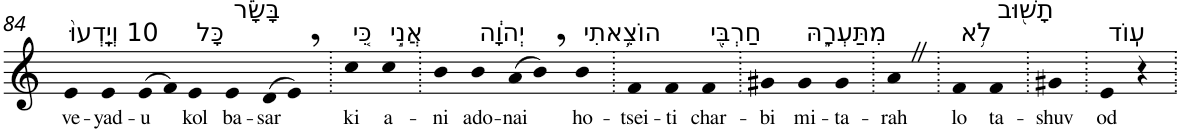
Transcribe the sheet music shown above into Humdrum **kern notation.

**kern	**text
*part1	*part1
*staff1	*staff1
*I"Piano	*
*I'Pno	*
!!LO:PB:g=z
*clefG2	*
*k[]	*
=84	=84
!LO:TX:a:t=10 וְיָֽדְעוּ֙	!
!	!LO:LY:b
4e	ve-
!	!LO:LY:b
4e	-yad-
!	!LO:LY:b
(>8e	-u
8f)	.
!LO:TX:a:t=כָּל	!
!	!LO:LY:b
4e	kol
!LO:TX:a:t=בָּשָׂ֔ר	!
!	!LO:LY:b
4e	ba-
!	!LO:LY:b
(>8d	-sar
8e,)	.
=85.	=85.
!LO:TX:a:t=כִּ֚י	!
!	!LO:LY:b
4cc	ki
!LO:TX:a:t=אֲנִ֣י	!
!	!LO:LY:b
4cc	a-
=86.	=86.
!	!LO:LY:b
4b	-ni
!LO:TX:a:t=יְהוָ֔ה	!
!	!LO:LY:b
4b	ado-
!	!LO:LY:b
(>8a	-nai
8b,)	.
!LO:TX:a:t=הוֹצֵ֥אתִי	!
!	!LO:LY:b
4b	ho-
=87.	=87.
!	!LO:LY:b
4f	-tsei-
!	!LO:LY:b
4f	-ti
!LO:TX:a:t=חַרְבִּ֖י	!
!	!LO:LY:b
4f	char-
=88.	=88.
!	!LO:LY:b
4g#X	-bi
!LO:TX:a:t=מִתַּעְרָ֑הּ	!
!	!LO:LY:b
4g#	mi-
!	!LO:LY:b
4g#	-ta-
=89.	=89.
!	!LO:LY:b
4aZ	-rah
=90.	=90.
!LO:TX:a:t=לֹ֥א	!
!	!LO:LY:b
4f	lo
!LO:TX:a:t=תָשׁ֖וּב	!
!	!LO:LY:b
4f	ta-
=91.	=91.
!	!LO:LY:b
4g#X	-shuv
=92.	=92.
!LO:TX:a:t=עֽוֹד	!
!	!LO:LY:b
4e	od
4r	.
=.	=.
*-	*-
